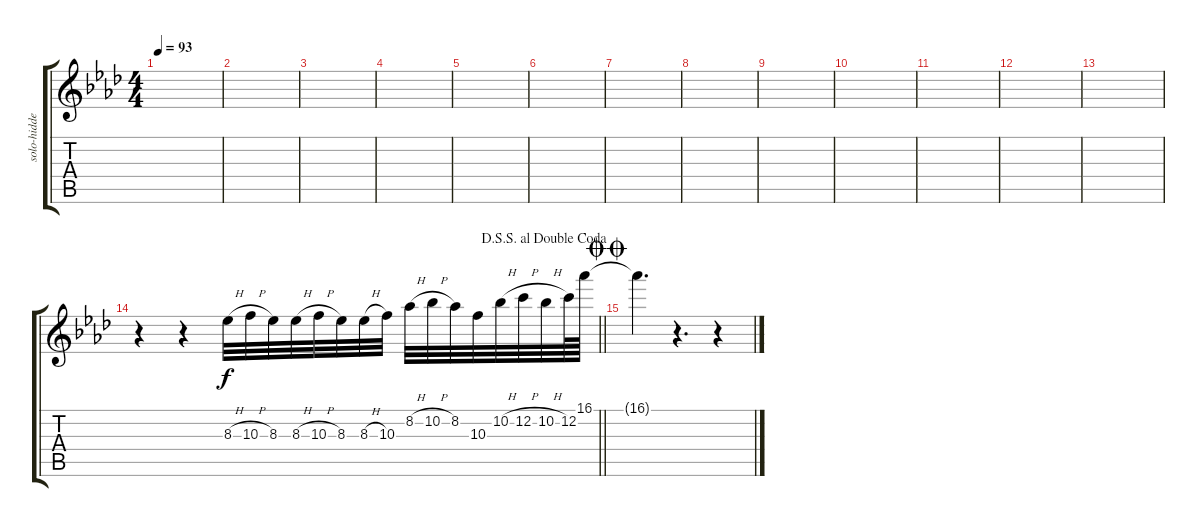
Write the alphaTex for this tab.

\track ("solo-hidden" "solo-hidde") {instrument distortionguitar}
\staff {score tabs}
\tuning (E4 C4 G3 C3 G2 C2) {hide}
\ts (4 4)
\tempo 93
\clef g2
\ks ab
|
|
|
|
|
|
|
|
|
|
|
|
|
\jump dalsegnosegnoaldoublecoda
\barLineRight lightlight
r.4 r.4 8.3{h}.32{volume 0} 10.3{h}.32 8.3.32 8.3{h}.32 10.3{h}.32 8.3.32 8.3{h}.32 10.3.32 8.2{h}.32 10.2{h}.32 8.2.32 10.3.32 10.2{h}.32 12.2{h}.32 10.2{h}.32 12.2.64 16.1.64{volume 12} |
\jump doublecoda
16.1{t}.4{d} r.4{d} r.4
